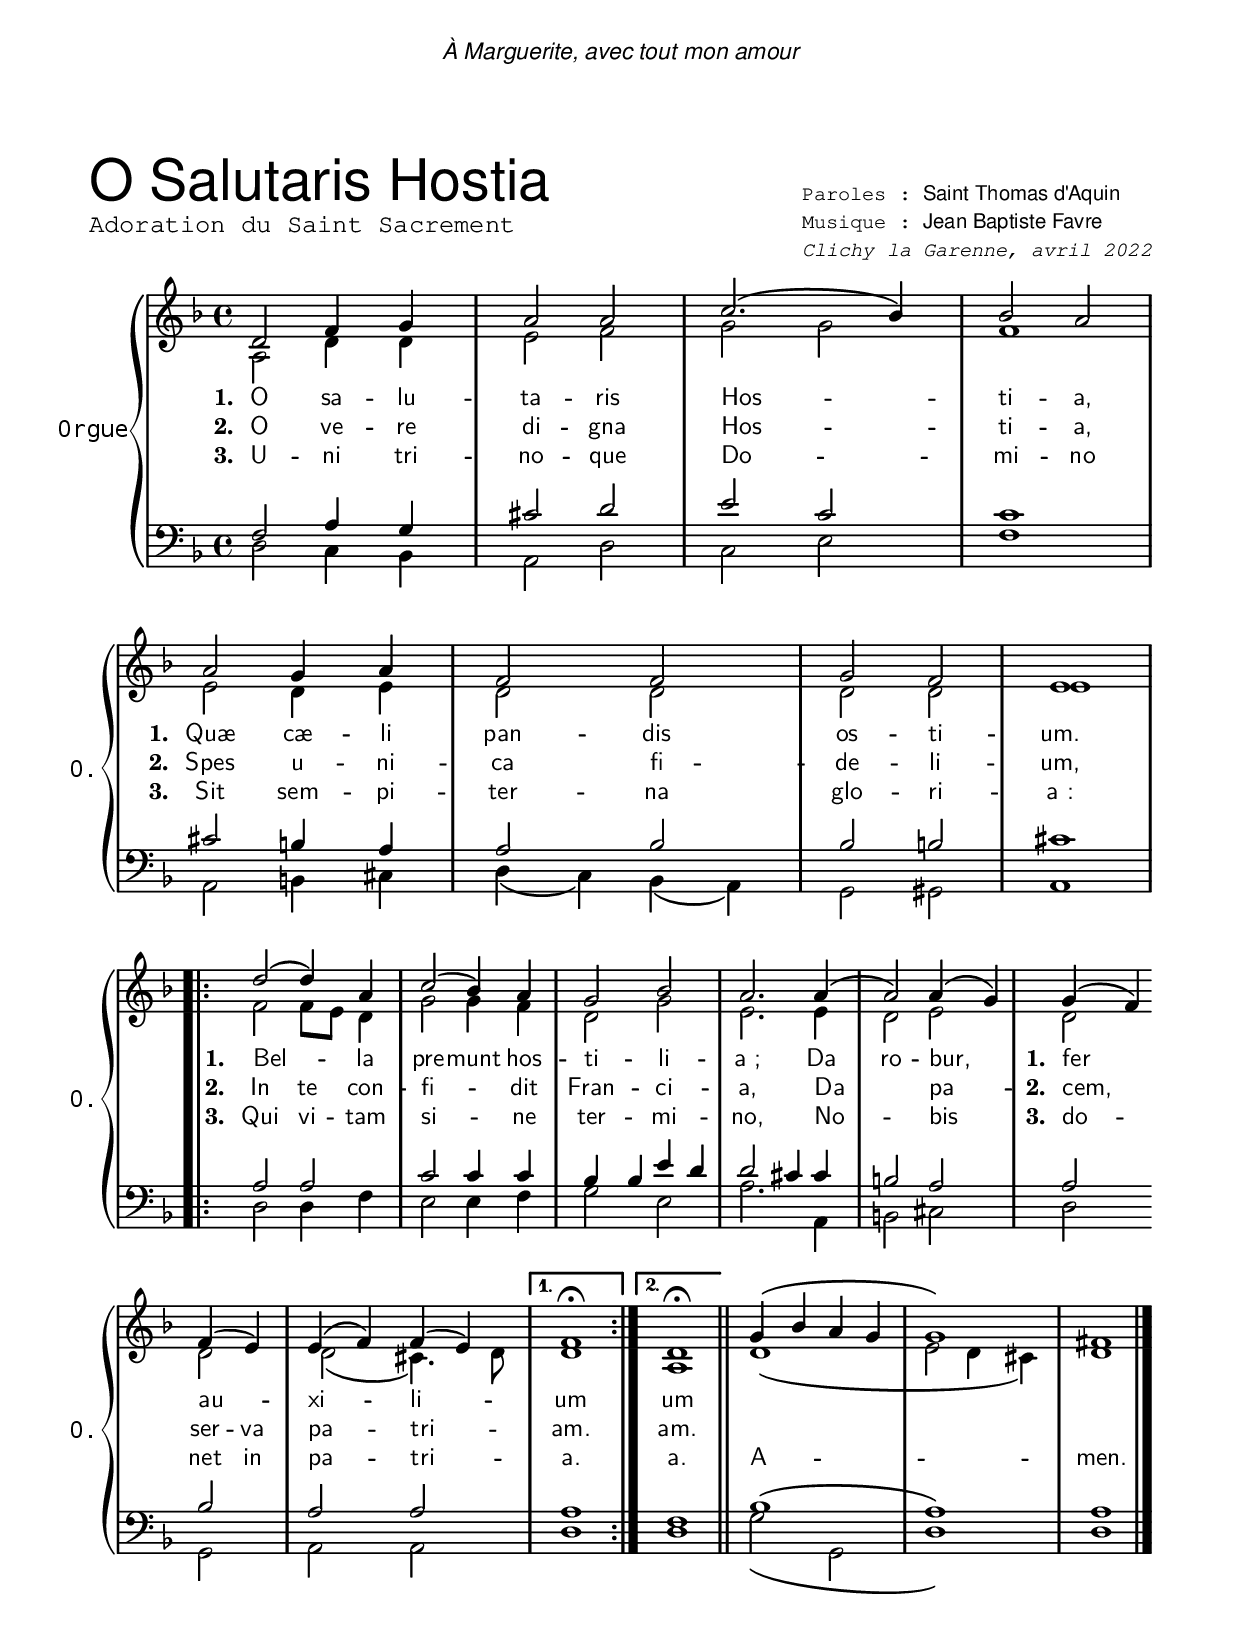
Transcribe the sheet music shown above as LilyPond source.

\version "2.22.0"
\language "english"
\include "gregorian.ly"
\include "../libs/commonFunctions.ily"

\header {
  title = "O Salutaris Hostia"
  subtitle = "Adoration du Saint Sacrement"
  composer = "Jean Baptiste Favre"
  poet = "Saint Thomas d'Aquin"
  subsubtitle = "Clichy la Garenne, avril 2022"
  dedication = "À Marguerite, avec tout mon amour"
  }

global = {\key d \minor \time 4/4}

solisteDynamics = {
  \key d \minor \time 4/4
  }

sopranosMusic = \relative c' {
  d2 f4 g a2 a c2. (bf4) bf2 a2 \break
  a2 g4 a f2 f g f e1 \break
  \repeat volta 2 {
      { d'2 (d4) a c2 (bf4) a g2 bf a2. a4(
        a2) a4 (g) g (f) \break f (e) e (f) f (e) }
    }
  \alternative {
    {f1 \fermata}
    {d1 \fermata}
    }
  \bar "||"
  }
sopranosMusicEnd = \relative c'' {
  g4 (bf a g g1) fs \bar "|."
}

altosMusic = \relative c' {
  a2 d4 d e2 f g g f1
  e2 d4 e d2 d d d e1
  \repeat volta 2 {
    f2 f8 e d4 g2 g4 f d2 g e2. e4
    d2 e d d d (cs4.) d8
    }
  \alternative {
    {d1}
    {a1}
    }
  }
altosMusicEnd = \relative c' {
  d1 (e2 d4 cs) d1
}

tenorsMusic =  \relative c {
  f2 a4 g cs2 d e c c1
  cs2 b4 a a2 bf bf b cs1
  \repeat volta 2 {
    a2 a c c4 c bf bf e d d2 cs4 cs4
    b2 a a bf a a
    }
  \alternative {
    {a1}
    {f1}
    }
  }
tenorsMusicEnd = \relative c' {
  bf1 (a1) a1
}

bassesMusic =  \relative c {
  d2 c4 bf a2 d c e f1
  a,2 b4 cs d (c) bf (a) g2 gs a1
  \repeat volta 2 {
    d2 d4 f e2 e4 f g2 e a2. a,4
    b2 cs d g, a a
    }
  \alternative {
    {d1}
    {d1}
    }
  }
bassesMusicOrgue =  \relative c {
  d2 c4 bf a2 d c e f,2 f4 g
  a2 b4 cs d (c) bf (a) g2 gs a4 g' f e
  \repeat volta 2 {
    d2 d4 f e2 e4 f g2 e a2. a,4
    b2 cs d g, a a
    }
  \alternative {
    {d2 f4 a}
    {d,1}
    }
  }
bassesMusicEnd = \relative c' {
  g2 (g, d'1) d1
}

Lyrics = \lyricmode {
  \set stanza = "1. "
  O sa -- lu -- ta -- ris Hos -- ti -- a,
  \set stanza = "1. "
  Quæ cæ -- li pan -- dis os -- ti -- um.
  \set stanza = "1. "
  Bel -- la
  \set ignoreMelismata = ##t
  pre -- munt
  \set ignoreMelismata = ##f
  hos -- ti -- li -- a&nbsp;;
  \set ignoreMelismata = ##t
  Da ro -- 
  \set ignoreMelismata = ##f
  bur,
  \set stanza = "1. "
  fer au -- xi -- li -- um um
  }
LyricsOne = \lyricmode {
  \set stanza = "2. "
  O ve -- re di -- gna Hos -- ti -- a,
  \set stanza = "2. "
  Spes u -- ni -- ca fi -- de -- li -- um,
  \set ignoreMelismata = ##t
  \set stanza = "2. "
  In te con --
  \set ignoreMelismata = ##f
  fi -- dit Fran -- ci -- a,
  \set ignoreMelismata = ##t
  Da _
  \set ignoreMelismata = ##f
  pa --
  \set stanza = "2. "
  cem,
  \set ignoreMelismata = ##t
  ser -- va
  \set ignoreMelismata = ##f
  pa -- tri -- am. am.
  }
LyricsTwo = \lyricmode {
  \set stanza = "3. "
  U -- ni tri -- no -- que Do -- mi -- no
  \set stanza = "3. "
  Sit sem -- pi -- ter -- na glo -- ri -- a&nbsp;:
  \set ignoreMelismata = ##t 
  \set stanza = "3. "
  Qui vi -- tam
  \set ignoreMelismata = ##f
  si -- ne ter -- mi -- no,
  \set ignoreMelismata = ##t
  No -- _
  \set ignoreMelismata = ##f
  bis
  \set stanza = "3. "
  do --
  \set ignoreMelismata = ##t
  net in
  \set ignoreMelismata = ##f
  pa -- tri -- a. a.
  }
LyricsEnd = \lyricmode {
  A -- men.
  }

%%%%%%%%%%%%%%%%%%%%%%%%%%%%%%%%%%%%%%%%%%%%
%%%%%          DRAW PARTITION          %%%%%
%%%%%%%%%%%%%%%%%%%%%%%%%%%%%%%%%%%%%%%%%%%%
scoreHeaders = \header {
  title = ##f
  subtitle = ##f
  composer = ##f
  poet = ##f
  subsubtitle = ##f
  dedication = ##f
  }
scorePaper = \paper {
    left-margin = 1.5\cm
    right-margin = 1.5\cm
    top-margin = 1.5\cm
    bottom-margin = 1.5\cm
    two-sided = ##f
    oddFooterMarkup = {}
    #(include-special-characters)

    markup-system-spacing = #'((basic-distance . 30)
       (stretchability . 500))
    %top-system-spacing = #'((basic-distance . 30)
    %                        (padding . 10)
    %                        (stretchability . 1000))
    bookTitleMarkup = \markup {
      \column {
        \fill-line { \italic \sans \fromproperty #'header:dedication }
        \vspace #3
        \columns {
          \fill-line {
            \column {
              \line {
                \left-column {
                  \fontsize #8 \sans \fromproperty #'header:title
                  \fontsize #1 \typewriter \fromproperty #'header:subtitle
                }
              }
            }
            \column {
              \line {
                \fontsize #-1
                \left-column {
                  \line { \concat { \typewriter "Paroles&nbsp;:&nbsp;" \sans \fromproperty #'header:poet \bold " " } }
                  \line { \concat { \typewriter "Musique&nbsp;:&nbsp;" \sans \fromproperty #'header:composer \bold " " } }
                  \typewriter \italic \fromproperty #'header:subsubtitle
                }
              }
            }
          }
        }
      }
    }
  }
AllScoreLayout = \layout {
      ragged-last = ##f
      ragged-last-bottom = ##t
      short-indent = 0.5\cm
      indent = 1\cm
      \override LyricText #'font-name = #"Latin Modern Sans"
      \override Score.RehearsalMark.font-family = #'typewriter
      \context {
          \Staff
          \RemoveEmptyStaves
          \override InstrumentName #'font-name = #"Monospace Regular"
      }
      \context {
          \PianoStaff
          \RemoveEmptyStaves
          \override InstrumentName #'font-name = #"Monospace Regular"
      }
      \context {
          \ChoirStaff
          \RemoveEmptyStaves
          \override InstrumentName #'font-name = #"Monospace Regular"
      }
  }
%%%%%%%%%%%%%%%%%%%%%%%%%%%%%%%%%%%%%%%%%%%%%%%%%%%%%%%%%%%%%%%%%%%
%%%%%%%%%%%%%%%%%%%          Antienne          %%%%%%%%%%%%%%%%%%%%
%%%%%%%%%%%%%%%%%%%%%%%%%%%%%%%%%%%%%%%%%%%%%%%%%%%%%%%%%%%%%%%%%%%
% PDF output
\book {
  \scorePaper
  \score {
    {
      <<
        \new PianoStaff \with {
          instrumentName = "Orgue"
          shortInstrumentName = "O."
        }
        <<
          \new Staff
          <<
            \clef "treble"
            \new Voice = "melody" { \global \voiceOne
                         \sopranosMusic \sopranosMusicEnd
            }
            \new Voice { \global \voiceTwo
                         \altosMusic \altosMusicEnd
            }
            \new Lyrics \lyricsto "melody" { \Lyrics }
            \new Lyrics \lyricsto "melody" { \LyricsOne }
            \new Lyrics \lyricsto "melody" { \LyricsTwo \LyricsEnd }
          >>
          \new Staff
          <<
            \clef "bass"
            \new Voice { \global \voiceThree
                         \tenorsMusic \tenorsMusicEnd
            }
            \new Voice { \global \voiceFour
                         \bassesMusic \bassesMusicEnd
            }
          >>
        >>
      >>
    }
    \AllScoreLayout
    \scoreHeaders
  }
}
% MIDI output
\score {
  {
    <<
      \new PianoStaff \with {
        midiInstrument = "piccolo"  % Pipe Organ
        %midiInstrument = "flute"    % Grand plein jeu
        %midiInstrument = "recorder" % Principaux 8 4
        midiMinimumVolume = #0.7
        midiMaximumVolume = #0.9
      }
      <<
        \new Staff
        <<
          \clef "treble"
          \new Voice { \global
                       \unfoldRepeats \sopranosMusic \sopranosMusicEnd
          }
          \new Voice { \global
                       \unfoldRepeats \altosMusic \altosMusicEnd
          }
        >>
        \new Staff
        <<
          \clef "bass"
          \new Voice { \global
                       \unfoldRepeats \tenorsMusic \tenorsMusicEnd
          }
          \new Voice { \global
                       \unfoldRepeats \bassesMusic \bassesMusicEnd
          }
        >>
      >>
      \new PianoStaff \with {
        %midiInstrument = "piccolo"  % Pipe Organ
        %midiInstrument = "flute"    % Grand plein jeu
        midiInstrument = "recorder" % Principaux 8 4
        midiMinimumVolume = #0.5
        midiMaximumVolume = #0.7
      }
      <<
        \new Staff
        <<
          \clef "treble"
          \new Voice { \global
                       \unfoldRepeats \sopranosMusic \sopranosMusicEnd
          }
          \new Voice { \global
                       \unfoldRepeats \altosMusic \altosMusicEnd
          }
        >>
        \new Staff
        <<
          \clef "bass"
          \new Voice { \global
                       \unfoldRepeats \tenorsMusic \tenorsMusicEnd
          }
          \new Voice { \global
                       \unfoldRepeats \bassesMusicOrgue \bassesMusicEnd
          }
        >>
      >>
      \new PianoStaff \with {
        %midiInstrument = "piccolo"  % Pipe Organ
        %midiInstrument = "flute"    % Grand plein jeu
        midiInstrument = "recorder" % Principaux 8 4
        midiMinimumVolume = #0.5
        midiMaximumVolume = #0.7
      }
      <<
        \new Staff
        <<
          \clef "treble"
          \new Voice { \global
                       \unfoldRepeats \sopranosMusic \sopranosMusicEnd
          }
          \new Voice { \global
                       \unfoldRepeats \altosMusic \altosMusicEnd
          }
        >>
        \new Staff
        <<
          \clef "bass"
          \new Voice { \global
                       \unfoldRepeats \tenorsMusic \tenorsMusicEnd
          }
          \new Voice { \global
                       \unfoldRepeats \bassesMusicOrgue \bassesMusicEnd
          }
        >>
      >>
    >>
  }
  \midi{
    % per voice midi output, using Staff level midiInstrument
    \context {
      \Staff
      \remove "Staff_performer"
    }
    \context {
      \Voice
      \consists "Staff_performer"
    }
    \tempo 4 = 100
  }
}
